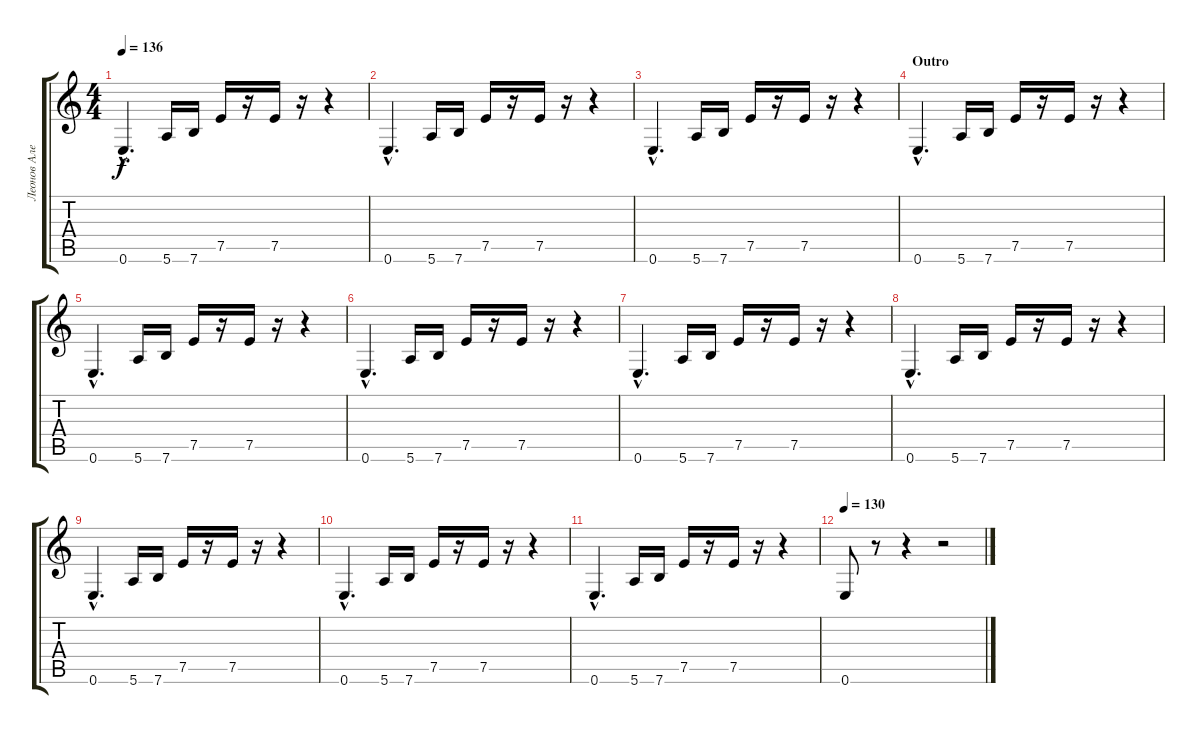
\track ("Леонов Александр - Клавиши" "Леонов Але") {instrument synthbass1}
\staff {score tabs}
\tuning (E4 B3 G3 D3 A2 E2) {hide}
\ts (4 4)
\tempo 136
\clef g2
\ks c
0.6{hac}.4{d dy f} 5.6.16 7.6.16 7.5.16 r.16 7.5.16 r.16 r.4 |
0.6{hac}.4{d} 5.6.16 7.6.16 7.5.16 r.16 7.5.16 r.16 r.4 |
0.6{hac}.4{d} 5.6.16 7.6.16 7.5.16 r.16 7.5.16 r.16 r.4 |
\section ("" "Outro")
0.6{hac}.4{d} 5.6.16 7.6.16 7.5.16 r.16 7.5.16 r.16 r.4 |
0.6{hac}.4{d} 5.6.16 7.6.16 7.5.16 r.16 7.5.16 r.16 r.4 |
0.6{hac}.4{d} 5.6.16 7.6.16 7.5.16 r.16 7.5.16 r.16 r.4 |
0.6{hac}.4{d} 5.6.16 7.6.16 7.5.16 r.16 7.5.16 r.16 r.4 |
0.6{hac}.4{d} 5.6.16 7.6.16 7.5.16 r.16 7.5.16 r.16 r.4 |
0.6{hac}.4{d} 5.6.16 7.6.16 7.5.16 r.16 7.5.16 r.16 r.4 |
0.6{hac}.4{d} 5.6.16 7.6.16 7.5.16 r.16 7.5.16 r.16 r.4 |
0.6{hac}.4{d} 5.6.16 7.6.16 7.5.16 r.16 7.5.16 r.16 r.4 |
\tempo 130
0.6.8 r.8 r.4 r.2
